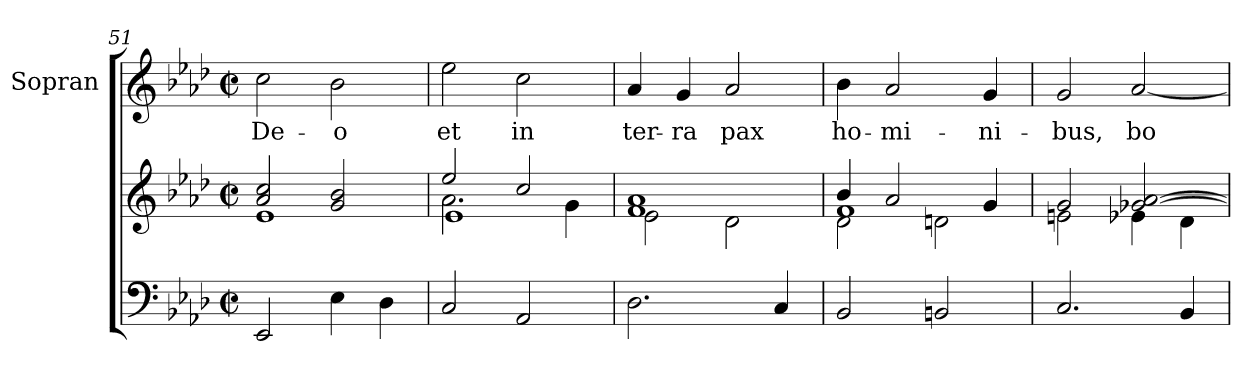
**kern	**kern	**kern	**text
*part2	*part2	*part1	*part1
*staff3	*staff2	*staff1	*staff1
*	*	*I"Sopran	*
*	*	*I'S.	*
*clefF4	*clefG2	*clefG2	*
*k[b-e-a-d-]	*k[b-e-a-d-]	*k[b-e-a-d-]	*
*A-:	*A-:	*A-:	*
*M2/2	*M2/2	*M2/2	*
*met(c|)	*met(c|)	*met(c|)	*
=51	=51	=51	=51
*	*^	*	*
!	!	!	!	!LO:LY:b
2EE-/	2a-/ 2cc/	1e-	2cc\	De-
!	!	!	!	!LO:LY:b
4E-\	2g/ 2b-/	.	2b-\	-o
4D-\	.	.	.	.
=52	=52	=52	=52	=52
*	*	*^	*	*
!	!	!	!	!	!LO:LY:b
2C/	2ee-/	2.a-\	1e-	2ee-\	et
!	!	!	!	!	!LO:LY:b
2AA-/	2cc/	.	.	2cc\	in
.	.	4g\	.	.	.
*	*	*v	*v	*	*
=53	=53	=53	=53	=53
!	!	!	!	!LO:LY:b
2.D-\	1f 1a-	2e-\	4a-/	ter-
!	!	!	!	!LO:LY:b
.	.	.	4g/	-ra
!	!	!	!	!LO:LY:b
.	.	2d-\	2a-/	pax
4C/	.	.	.	.
!!LO:LB:g=z
=54	=54	=54	=54	=54
*	*	*^	*	*
!	!	!	!	!	!LO:LY:b
2BB-/	4b-/	2d-\	1f	4b-\	ho-
!	!	!	!	!	!LO:LY:b
.	2a-/	.	.	2a-/	-mi-
2BBn/	.	2dn\	.	.	.
!	!	!	!	!	!LO:LY:b
.	4g/	.	.	4g/	-ni-
*	*	*v	*v	*	*
=55	=55	=55	=55	=55
!	!	!	!	!LO:LY:b
2.C/	2g/	2en\	2g/	-bus,
!	!	!	!	!LO:LY:b
.	[>2g-X/ [>2a-/	4e-X\	[2a-/	bo-
4BB-/	.	4d-\	.	.
*	*v	*v	*	*
=	=	=	=
*-	*-	*-	*-
